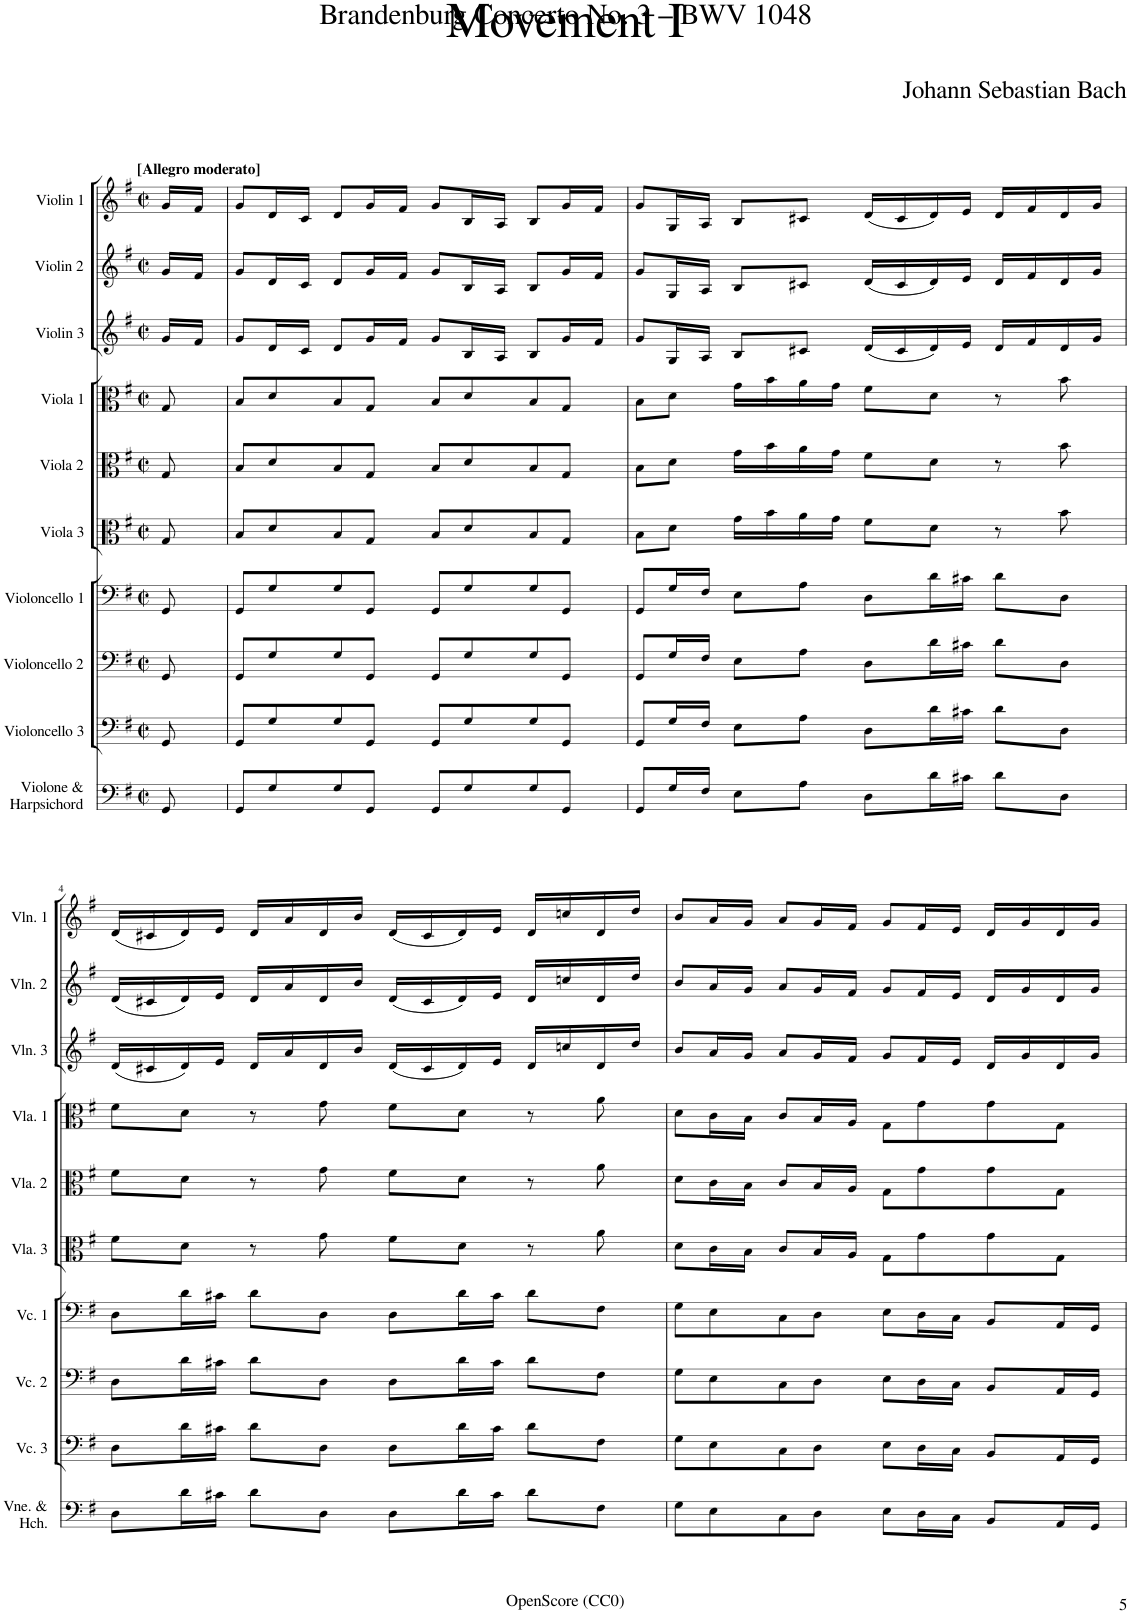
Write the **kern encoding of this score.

**kern	**kern	**kern	**kern	**kern	**kern	**kern	**kern	**kern	**kern
*part10	*part9	*part8	*part7	*part6	*part5	*part4	*part3	*part2	*part1
*staff10	*staff9	*staff8	*staff7	*staff6	*staff5	*staff4	*staff3	*staff2	*staff1
*I"Violone &amp; Harpsichord	*I"Violoncello 3	*I"Violoncello 2	*I"Violoncello 1	*I"Viola 3	*I"Viola 2	*I"Viola 1	*I"Violin 3	*I"Violin 2	*I"Violin 1
*I'Vne. &amp; Hch.	*I'Vc. 3	*I'Vc. 2	*I'Vc. 1	*I'Vla. 3	*I'Vla. 2	*I'Vla. 1	*I'Vln. 3	*I'Vln. 2	*I'Vln. 1
*clefF4	*clefF4	*clefF4	*clefF4	*clefC3	*clefC3	*clefC3	*clefG2	*clefG2	*clefG2
*k[f#]	*k[f#]	*k[f#]	*k[f#]	*k[f#]	*k[f#]	*k[f#]	*k[f#]	*k[f#]	*k[f#]
*M4/4	*M4/4	*M4/4	*M4/4	*M4/4	*M4/4	*M4/4	*M4/4	*M4/4	*M4/4
*met(c|)	*met(c|)	*met(c|)	*met(c|)	*met(c|)	*met(c|)	*met(c|)	*met(c|)	*met(c|)	*met(c|)
=1	=1	=1	=1	=1	=1	=1	=1	=1	=1
!	!	!	!	!	!	!	!	!	!LO:TX:a:B:t=[Allegro moderato]
8GG/	8GG/	8GG/	8GG/	8G/	8G/	8G/	16g/LL	16g/LL	16g/LL
.	.	.	.	.	.	.	16f#/JJ	16f#/JJ	16f#/JJ
=2	=2	=2	=2	=2	=2	=2	=2	=2	=2
8GG/L	8GG/L	8GG/L	8GG/L	8B/L	8B/L	8B/L	8g/L	8g/L	8g/L
8G/	8G/	8G/	8G/	8d/	8d/	8d/	16d/L	16d/L	16d/L
.	.	.	.	.	.	.	16c/JJ	16c/JJ	16c/JJ
8G/	8G/	8G/	8G/	8B/	8B/	8B/	8d/L	8d/L	8d/L
8GG/J	8GG/J	8GG/J	8GG/J	8G/J	8G/J	8G/J	16g/L	16g/L	16g/L
.	.	.	.	.	.	.	16f#/JJ	16f#/JJ	16f#/JJ
8GG/L	8GG/L	8GG/L	8GG/L	8B/L	8B/L	8B/L	8g/L	8g/L	8g/L
8G/	8G/	8G/	8G/	8d/	8d/	8d/	16B/L	16B/L	16B/L
.	.	.	.	.	.	.	16A/JJ	16A/JJ	16A/JJ
8G/	8G/	8G/	8G/	8B/	8B/	8B/	8B/L	8B/L	8B/L
8GG/J	8GG/J	8GG/J	8GG/J	8G/J	8G/J	8G/J	16g/L	16g/L	16g/L
.	.	.	.	.	.	.	16f#/JJ	16f#/JJ	16f#/JJ
=3	=3	=3	=3	=3	=3	=3	=3	=3	=3
8GG/L	8GG/L	8GG/L	8GG/L	8B\L	8B\L	8B\L	8g/L	8g/L	8g/L
16G/L	16G/L	16G/L	16G/L	8d\J	8d\J	8d\J	16G/L	16G/L	16G/L
16F#/JJ	16F#/JJ	16F#/JJ	16F#/JJ	.	.	.	16A/JJ	16A/JJ	16A/JJ
8E\L	8E\L	8E\L	8E\L	16g\LL	16g\LL	16g\LL	8B/L	8B/L	8B/L
.	.	.	.	16b\	16b\	16b\	.	.	.
8A\J	8A\J	8A\J	8A\J	16a\	16a\	16a\	8c#X/J	8c#X/J	8c#X/J
.	.	.	.	16g\JJ	16g\JJ	16g\JJ	.	.	.
8D\L	8D\L	8D\L	8D\L	8f#\L	8f#\L	8f#\L	(16d/LL	(16d/LL	(16d/LL
.	.	.	.	.	.	.	16c#/	16c#/	16c#/
16d\L	16d\L	16d\L	16d\L	8d\J	8d\J	8d\J	16d/)	16d/)	16d/)
16c#X\JJ	16c#X\JJ	16c#X\JJ	16c#X\JJ	.	.	.	16e/JJ	16e/JJ	16e/JJ
8d\L	8d\L	8d\L	8d\L	8r	8r	8r	16d/LL	16d/LL	16d/LL
.	.	.	.	.	.	.	16f#/	16f#/	16f#/
8D\J	8D\J	8D\J	8D\J	8b\	8b\	8b\	16d/	16d/	16d/
.	.	.	.	.	.	.	16g/JJ	16g/JJ	16g/JJ
!!LO:LB:g=z
=4	=4	=4	=4	=4	=4	=4	=4	=4	=4
8D\L	8D\L	8D\L	8D\L	8f#\L	8f#\L	8f#\L	(16d/LL	(16d/LL	(16d/LL
.	.	.	.	.	.	.	16c#X/	16c#X/	16c#X/
16d\L	16d\L	16d\L	16d\L	8d\J	8d\J	8d\J	16d/)	16d/)	16d/)
16c#X\JJ	16c#X\JJ	16c#X\JJ	16c#X\JJ	.	.	.	16e/JJ	16e/JJ	16e/JJ
8d\L	8d\L	8d\L	8d\L	8r	8r	8r	16d/LL	16d/LL	16d/LL
.	.	.	.	.	.	.	16a/	16a/	16a/
8D\J	8D\J	8D\J	8D\J	8g\	8g\	8g\	16d/	16d/	16d/
.	.	.	.	.	.	.	16b/JJ	16b/JJ	16b/JJ
8D\L	8D\L	8D\L	8D\L	8f#\L	8f#\L	8f#\L	(16d/LL	(16d/LL	(16d/LL
.	.	.	.	.	.	.	16c#/	16c#/	16c#/
16d\L	16d\L	16d\L	16d\L	8d\J	8d\J	8d\J	16d/)	16d/)	16d/)
16c#\JJ	16c#\JJ	16c#\JJ	16c#\JJ	.	.	.	16e/JJ	16e/JJ	16e/JJ
8d\L	8d\L	8d\L	8d\L	8r	8r	8r	16d/LL	16d/LL	16d/LL
.	.	.	.	.	.	.	16ccn/	16ccn/	16ccn/
8F#\J	8F#\J	8F#\J	8F#\J	8a\	8a\	8a\	16d/	16d/	16d/
.	.	.	.	.	.	.	16dd/JJ	16dd/JJ	16dd/JJ
=5	=5	=5	=5	=5	=5	=5	=5	=5	=5
8G\L	8G\L	8G\L	8G\L	8d\L	8d\L	8d\L	8b/L	8b/L	8b/L
8E\	8E\	8E\	8E\	16c\L	16c\L	16c\L	16a/L	16a/L	16a/L
.	.	.	.	16B\JJ	16B\JJ	16B\JJ	16g/JJ	16g/JJ	16g/JJ
8C\	8C\	8C\	8C\	8c/L	8c/L	8c/L	8a/L	8a/L	8a/L
8D\J	8D\J	8D\J	8D\J	16B/L	16B/L	16B/L	16g/L	16g/L	16g/L
.	.	.	.	16A/JJ	16A/JJ	16A/JJ	16f#/JJ	16f#/JJ	16f#/JJ
8E\L	8E\L	8E\L	8E\L	8G\L	8G\L	8G\L	8g/L	8g/L	8g/L
16D\L	16D\L	16D\L	16D\L	8g\	8g\	8g\	16f#/L	16f#/L	16f#/L
16C\JJ	16C\JJ	16C\JJ	16C\JJ	.	.	.	16e/JJ	16e/JJ	16e/JJ
8BB/L	8BB/L	8BB/L	8BB/L	8g\	8g\	8g\	16d/LL	16d/LL	16d/LL
.	.	.	.	.	.	.	16g/	16g/	16g/
16AA/L	16AA/L	16AA/L	16AA/L	8G\J	8G\J	8G\J	16d/	16d/	16d/
16GG/JJ	16GG/JJ	16GG/JJ	16GG/JJ	.	.	.	16g/JJ	16g/JJ	16g/JJ
=	=	=	=	=	=	=	=	=	=
*-	*-	*-	*-	*-	*-	*-	*-	*-	*-
